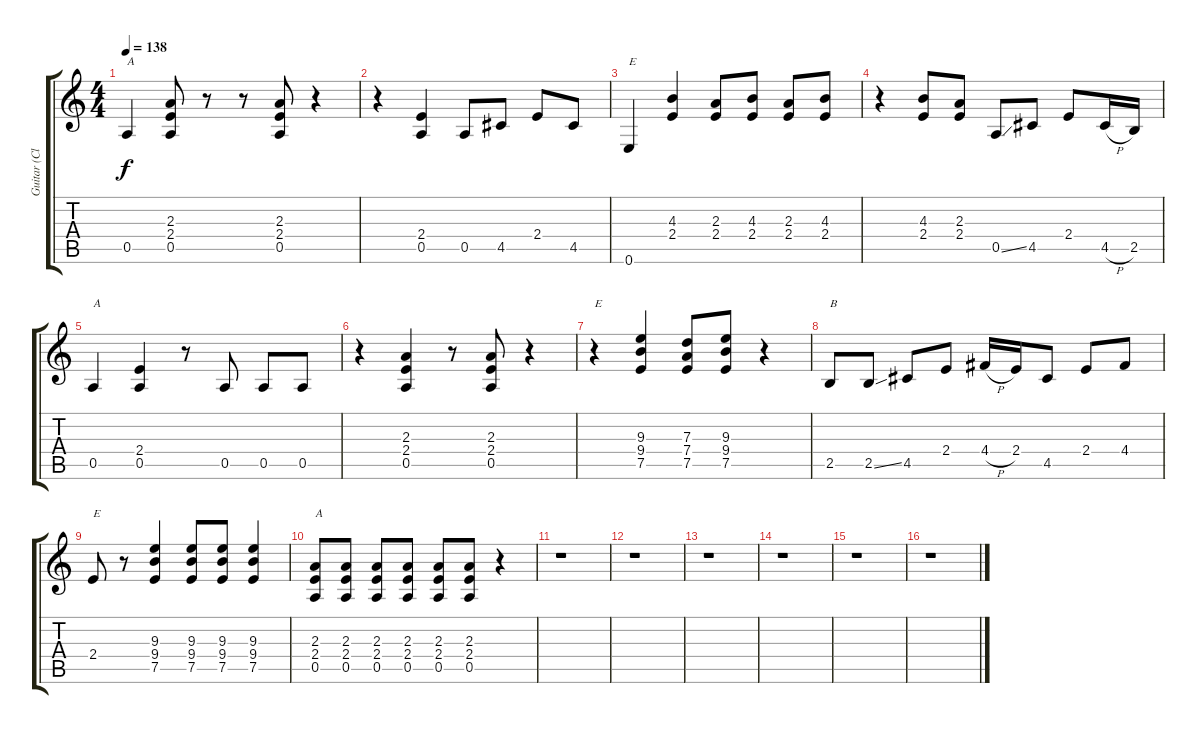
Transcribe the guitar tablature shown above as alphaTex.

\track ("Guitar (Clean)" "Guitar (Cl") {instrument electricguitarclean}
\staff {score tabs}
\tuning (E4 B3 G3 D3 A2 E2) {hide}
\ts (4 4)
\tempo 138
\clef g2
\ks c
0.5.4{txt "A" dy f} (2.3 2.4 0.5).8 r.8 r.8 (2.3 2.4 0.5).8 r.4 |
r.4 (2.4 0.5).4 0.5.8 4.5.8 2.4.8 4.5.8 |
0.6.4{txt "E"} (4.3 2.4).4 (2.3 2.4).8 (4.3 2.4).8 (2.3 2.4).8 (4.3 2.4).8 |
r.4 (4.3 2.4).8 (2.3 2.4).8 0.5{ss}.8 4.5.8 2.4.8 4.5{h}.16 2.5.16 |
0.5.4{txt "A"} (2.4 0.5).4 r.8 0.5.8 0.5.8 0.5.8 |
r.4 (2.3 2.4 0.5).4 r.8 (2.3 2.4 0.5).8 r.4 |
r.4{txt "E"} (9.3 9.4 7.5).4 (7.3 7.4 7.5).8 (9.3 9.4 7.5).8 r.4 |
2.5.8{txt "B"} 2.5{ss}.8 4.5.8 2.4.8 4.4{h}.16 2.4.16 4.5.8 2.4.8 4.4.8 |
2.4.8{txt "E"} r.8 (9.3 9.4 7.5).4 (9.3 9.4 7.5).8 (9.3 9.4 7.5).8 (9.3 9.4 7.5).4 |
(2.3 2.4 0.5).8{txt "A"} (2.3 2.4 0.5).8 (2.3 2.4 0.5).8 (2.3 2.4 0.5).8 (2.3 2.4 0.5).8 (2.3 2.4 0.5).8 r.4 |
r.1 |
r.1 |
r.1 |
r.1 |
r.1 |
r.1
